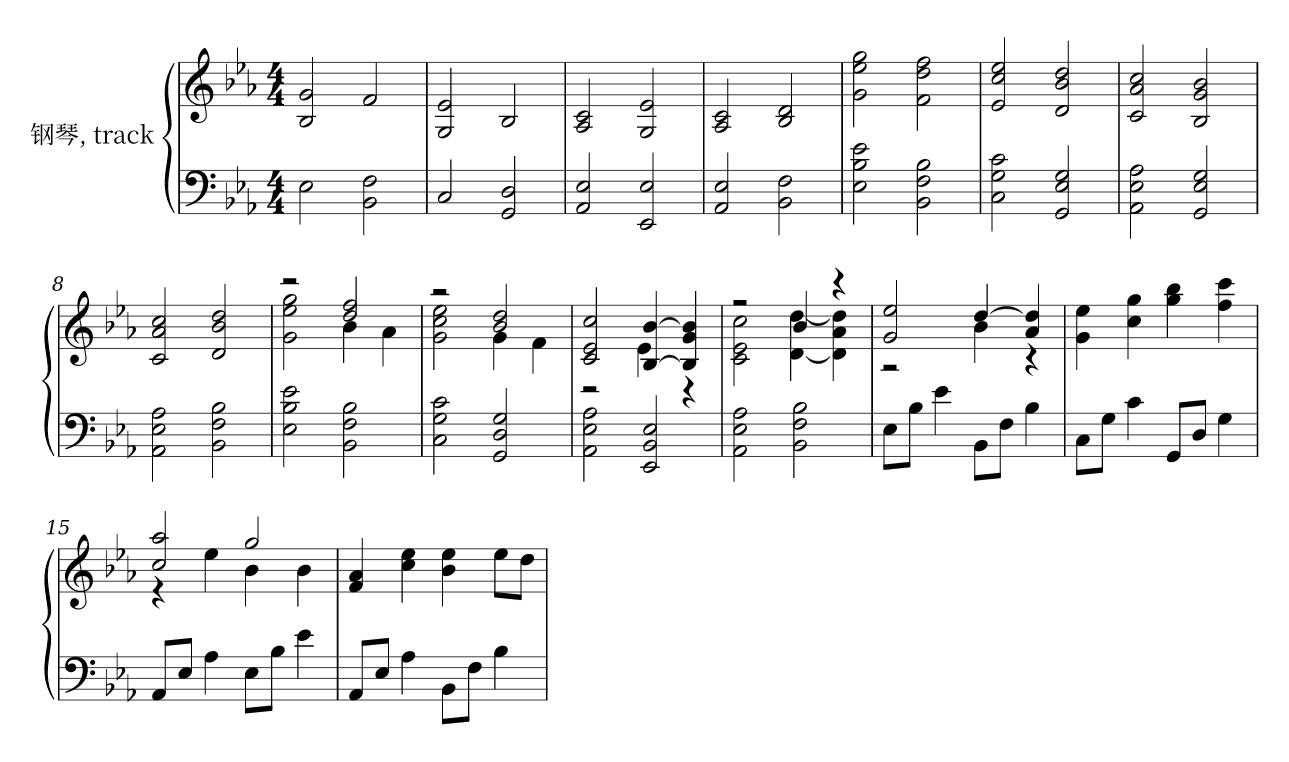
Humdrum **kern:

**kern	**kern
*part1	*part1
*staff2	*staff1
*I"钢琴, track	*
*clefF4	*clefG2
*k[b-e-a-]	*k[b-e-a-]
*M4/4	*M4/4
*MM70	*MM70
=1	=1
2E-\	2B-/ 2g/
2BB-\ 2F\	2f/
=2	=2
2C/	2G/ 2e-/
2GG/ 2D/	2B-/
=3	=3
2AA-/ 2E-/	2A-/ 2c/
2EE-/ 2E-/	2G/ 2e-/
=4	=4
2AA-/ 2E-/	2A-/ 2c/
2BB-\ 2F\	2B-/ 2d/
=5	=5
2E-\ 2B-\ 2e-\	2g\ 2ee-\ 2gg\
2BB-\ 2F\ 2B-\	2f\ 2dd\ 2ff\
=6	=6
2C\ 2G\ 2c\	2e-/ 2cc/ 2ee-/
2GG/ 2E-/ 2G/	2d/ 2b-/ 2dd/
=7	=7
2AA-\ 2E-\ 2A-\	2c/ 2a-/ 2cc/
2GG/ 2E-/ 2G/	2B-/ 2g/ 2b-/
=8	=8
2AA-\ 2E-\ 2A-\	2c/ 2a-/ 2cc/
2BB-\ 2F\ 2B-\	2d/ 2b-/ 2dd/
=9	=9
*	*^
2E-\ 2B-\ 2e-\	2r	2g\ 2ee-\ 2gg\
2BB-\ 2F\ 2B-\	2dd/ 2ff/	4b-\
.	.	4a-\
=10	=10	=10
2C\ 2G\ 2c\	2r	2g\ 2cc\ 2ee-\
2GG/ 2D/ 2G/	2b-/ 2dd/	4g\
.	.	4f\
=11	=11	=11
2AA-\ 2E-\ 2A-\	2c/ 2e-/ 2cc/	2r
2EE-/ 2BB-/ 2E-/	[4B-/ [4b-/	4e-\
.	4B-/] 4g/ 4b-/]	4r
!!LO:LB:g=z	!!
=12	=12	=12
2AA-\ 2E-\ 2A-\	2r	2c\ 2e-\ 2cc\
2BB-\ 2F\ 2B-\	4b-/	[4d\ [4dd\
.	4r	4d\] 4a-\ 4dd\]
=13	=13	=13
8E-\L	2g/ 2ee-/	2r
8B-\J	.	.
4e-\	.	.
8BB-\L	[4dd/	4b-\
8F\J	.	.
4B-\	4a-/ 4dd/]	4r
*	*v	*v
=14	=14
8C\L	4g\ 4ee-\
8G\J	.
4c\	4cc\ 4gg\
8GG/L	4gg\ 4bb-\
8D/J	.
4G\	4ff\ 4ccc\
=15	=15
*	*^
8AA-/L	2cc/ 2aa-/	4r
8E-/J	.	.
4A-\	.	4ee-\
8E-\L	2gg/	4b-\
8B-\J	.	.
4e-\	.	4b-\
*	*v	*v
=16	=16
8AA-/L	4f/ 4a-/
8E-/J	.
4A-\	4cc\ 4ee-\
8BB-\L	4b-\ 4ee-\
8F\J	.
4B-\	8ee-\L
.	8dd\J
=	=
*-	*-
